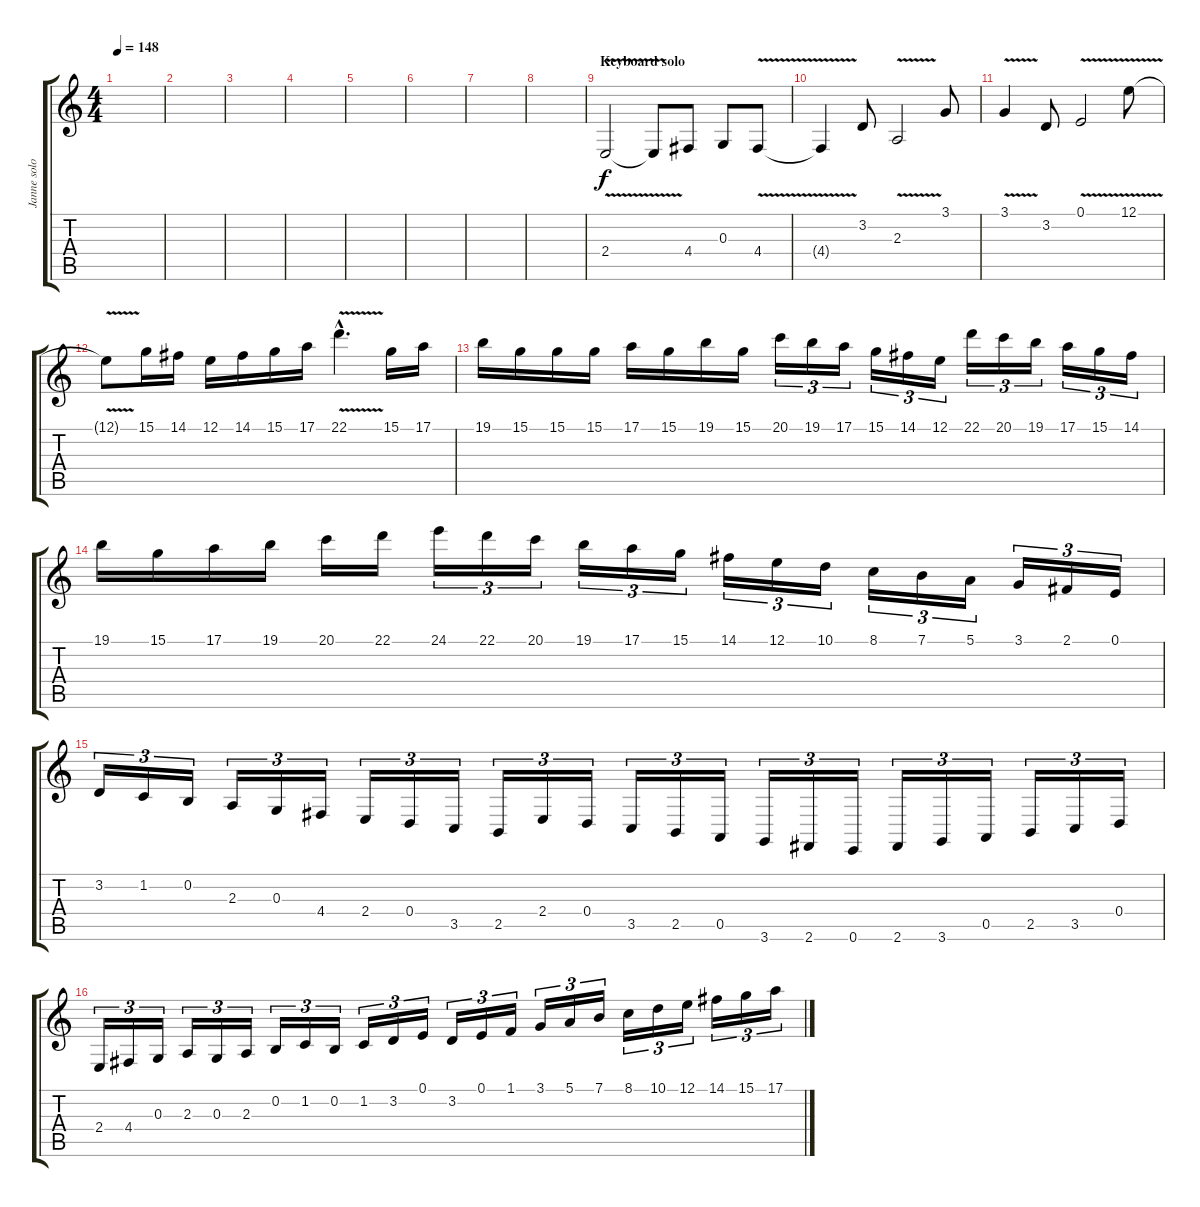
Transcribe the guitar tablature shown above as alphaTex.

\track ("Janne solo" "Janne solo") {instrument lead1square}
\staff {score tabs}
\tuning (E4 B3 G3 D3 A2 E2) {hide}
\ts (4 4)
\tempo 148
\clef g2
\ks c
|
|
|
|
|
|
|
|
\section ("" "Keyboard solo")
2.4{v}.2 2.4{t}.8 4.4.8 0.3.8 4.4{v}.8 |
4.4{t}.4 3.2.8 2.3{v}.2 3.1.8 |
3.1{v}.4 3.2.8 0.1{v}.2 12.1{v}.8 |
12.1{t}.8 15.1.16 14.1.16 12.1.16 14.1.16 15.1.16 17.1.16 22.1{v hac}.4{d} 15.1.16 17.1.16 |
19.1.16 15.1.16 15.1.16 15.1.16 17.1.16 15.1.16 19.1.16 15.1.16 20.1.16{tu (3 2)} 19.1.16{tu (3 2)} 17.1.16{tu (3 2)} 15.1.16{tu (3 2)} 14.1.16{tu (3 2)} 12.1.16{tu (3 2)} 22.1.16{tu (3 2)} 20.1.16{tu (3 2)} 19.1.16{tu (3 2)} 17.1.16{tu (3 2)} 15.1.16{tu (3 2)} 14.1.16{tu (3 2)} |
19.1.16 15.1.16 17.1.16 19.1.16 20.1.16 22.1.16 24.1.16{tu (3 2)} 22.1.16{tu (3 2)} 20.1.16{tu (3 2)} 19.1.16{tu (3 2)} 17.1.16{tu (3 2)} 15.1.16{tu (3 2)} 14.1.16{tu (3 2)} 12.1.16{tu (3 2)} 10.1.16{tu (3 2)} 8.1.16{tu (3 2)} 7.1.16{tu (3 2)} 5.1.16{tu (3 2)} 3.1.16{tu (3 2)} 2.1.16{tu (3 2)} 0.1.16{tu (3 2)} |
3.2.16{tu (3 2)} 1.2.16{tu (3 2)} 0.2.16{tu (3 2)} 2.3.16{tu (3 2)} 0.3.16{tu (3 2)} 4.4.16{tu (3 2)} 2.4.16{tu (3 2)} 0.4.16{tu (3 2)} 3.5.16{tu (3 2)} 2.5.16{tu (3 2)} 2.4.16{tu (3 2)} 0.4.16{tu (3 2)} 3.5.16{tu (3 2)} 2.5.16{tu (3 2)} 0.5.16{tu (3 2)} 3.6.16{tu (3 2)} 2.6.16{tu (3 2)} 0.6.16{tu (3 2)} 2.6.16{tu (3 2)} 3.6.16{tu (3 2)} 0.5.16{tu (3 2)} 2.5.16{tu (3 2)} 3.5.16{tu (3 2)} 0.4.16{tu (3 2)} |
2.4.16{tu (3 2)} 4.4.16{tu (3 2)} 0.3.16{tu (3 2)} 2.3.16{tu (3 2)} 0.3.16{tu (3 2)} 2.3.16{tu (3 2)} 0.2.16{tu (3 2)} 1.2.16{tu (3 2)} 0.2.16{tu (3 2)} 1.2.16{tu (3 2)} 3.2.16{tu (3 2)} 0.1.16{tu (3 2)} 3.2.16{tu (3 2)} 0.1.16{tu (3 2)} 1.1.16{tu (3 2)} 3.1.16{tu (3 2)} 5.1.16{tu (3 2)} 7.1.16{tu (3 2)} 8.1.16{tu (3 2)} 10.1.16{tu (3 2)} 12.1.16{tu (3 2)} 14.1.16{tu (3 2)} 15.1.16{tu (3 2)} 17.1.16{tu (3 2)}
